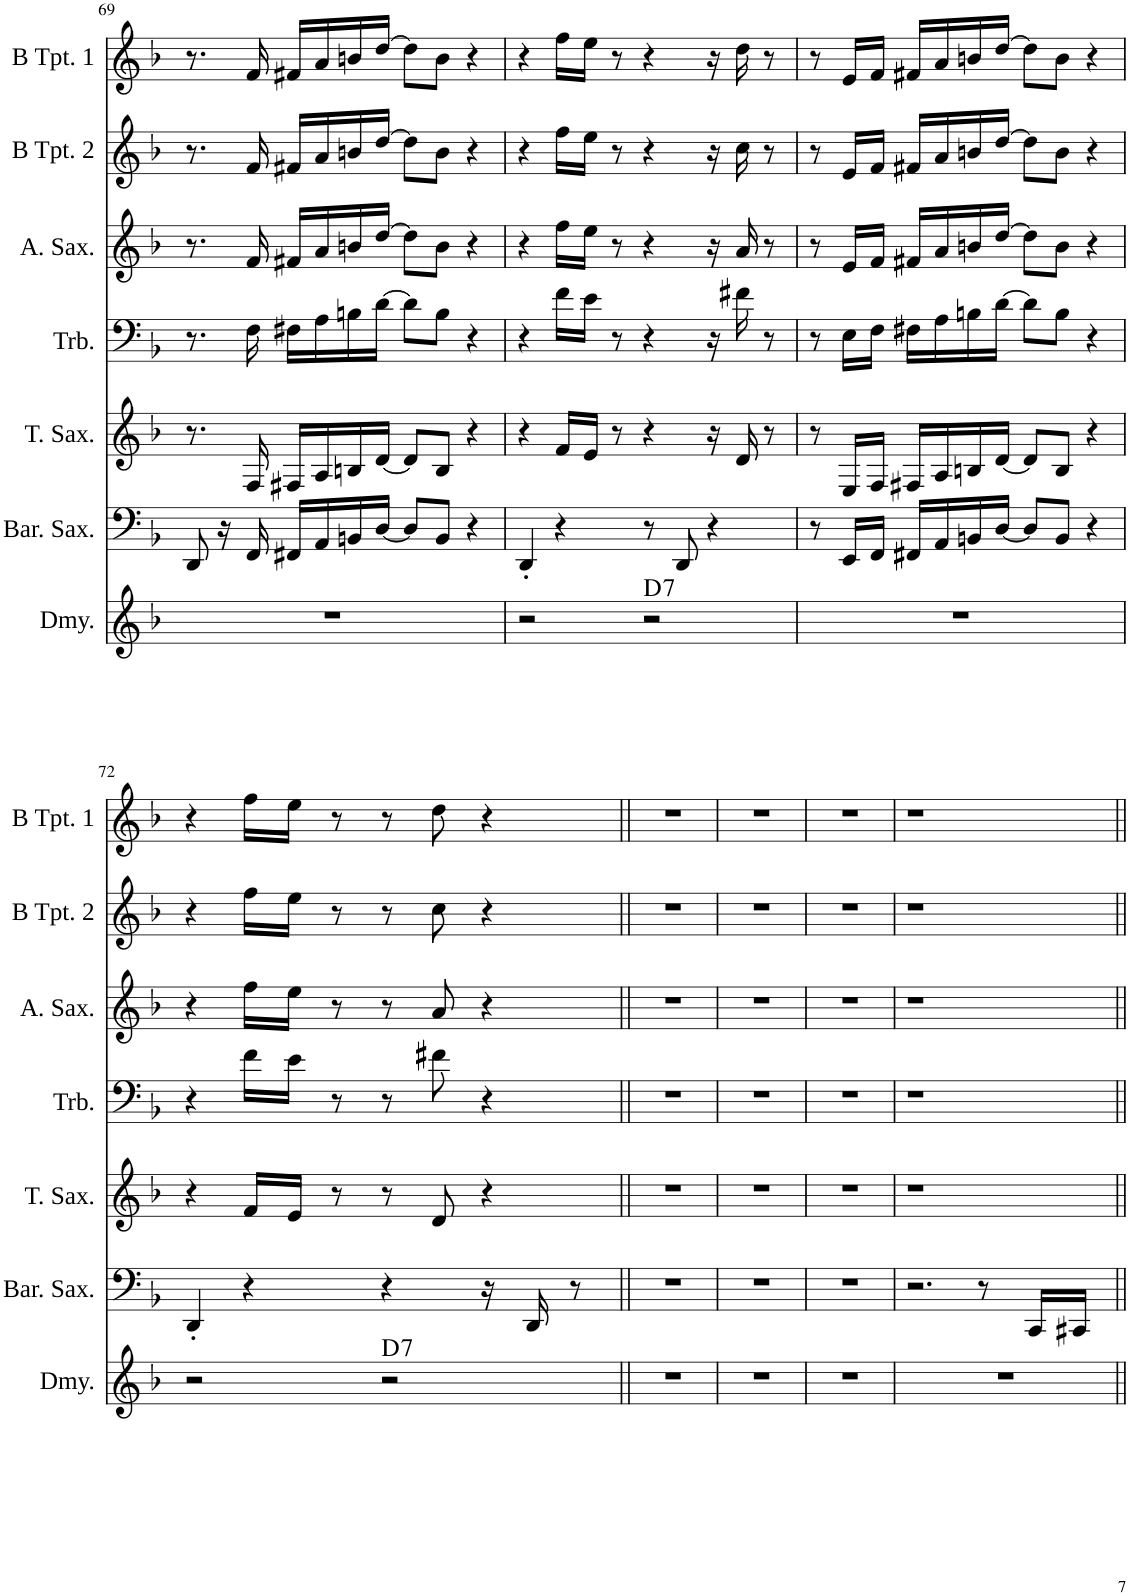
**kern	**harte	**kern	**kern	**kern	**kern	**kern	**kern
*part7	*part7	*part6	*part5	*part4	*part3	*part2	*part1
*staff7	*	*staff6	*staff5	*staff4	*staff3	*staff2	*staff1
*I"Dummy	*	*I"Baritone Saxophone	*I"Tenor Saxophone	*I"Trombone	*I"Alto Saxophone	*I"B Trumpet  2	*I"B Trumpet 1
*I'Dmy.	*	*I'Bar. Sax.	*I'T. Sax.	*I'Trb.	*I'A. Sax.	*I'B Tpt. 2	*I'B Tpt. 1
!!LO:PB:g=z
*clefG2	*	*clefF4	*clefG2	*clefF4	*clefG2	*clefG2	*clefG2
*ITrd7c12	*	*ITrd12c21	*ITrd8c14	*	*ITrd5c9	*ITrd1c2	*ITrd1c2
*k[b-]	*	*k[b-]	*k[b-]	*k[b-]	*k[b-]	*k[b-]	*k[b-]
*M4/4	*	*M4/4	*M4/4	*M4/4	*M4/4	*M4/4	*M4/4
=69	=69	=69	=69	=69	=69	=69	=69
1r	.	8DD/	8.r	8.r	8.r	8.r	8.r
.	.	16r	.	.	.	.	.
.	.	16FF/	16F/	16F\	16f/	16f/	16f/
.	.	16FF#X/LL	16F#X/LL	16F#X\LL	16f#X/LL	16f#X/LL	16f#X/LL
.	.	16AA/	16A/	16A\	16a/	16a/	16a/
.	.	16BBn/	16Bn/	16Bn\	16bn/	16bn/	16bn/
.	.	[16D/JJ	[16d/JJ	[16d\JJ	[16dd/JJ	[16dd/JJ	[16dd/JJ
.	.	8D/L]	8d/L]	8d\L]	8dd\L]	8dd\L]	8dd\L]
.	.	8BB/J	8B/J	8B\J	8b\J	8b\J	8b\J
.	.	4r	4r	4r	4r	4r	4r
=70	=70	=70	=70	=70	=70	=70	=70
2r	.	4DD'/	4r	4r	4r	4r	4r
.	.	4r	16f/LL	16f\LL	16ff\LL	16ff\LL	16ff\LL
.	.	.	16e/JJ	16e\JJ	16ee\JJ	16ee\JJ	16ee\JJ
.	.	.	8r	8r	8r	8r	8r
!	!LO:H:kt=7	!	!	!	!	!	!
2r	D:7	8r	4r	4r	4r	4r	4r
.	.	8DD/	.	.	.	.	.
.	.	4r	16r	16r	16r	16r	16r
.	.	.	16d/	16f#X\	16a/	16cc\	16dd\
.	.	.	8r	8r	8r	8r	8r
=71	=71	=71	=71	=71	=71	=71	=71
1r	.	8r	8r	8r	8r	8r	8r
.	.	16EE/LL	16E/LL	16E\LL	16e/LL	16e/LL	16e/LL
.	.	16FF/JJ	16F/JJ	16F\JJ	16f/JJ	16f/JJ	16f/JJ
.	.	16FF#X/LL	16F#X/LL	16F#X\LL	16f#X/LL	16f#X/LL	16f#X/LL
.	.	16AA/	16A/	16A\	16a/	16a/	16a/
.	.	16BBn/	16Bn/	16Bn\	16bn/	16bn/	16bn/
.	.	[16D/JJ	[16d/JJ	[16d\JJ	[16dd/JJ	[16dd/JJ	[16dd/JJ
.	.	8D/L]	8d/L]	8d\L]	8dd\L]	8dd\L]	8dd\L]
.	.	8BB/J	8B/J	8B\J	8b\J	8b\J	8b\J
.	.	4r	4r	4r	4r	4r	4r
!!LO:LB:g=z
=72	=72	=72	=72	=72	=72	=72	=72
2r	.	4DD'/	4r	4r	4r	4r	4r
.	.	4r	16f/LL	16f\LL	16ff\LL	16ff\LL	16ff\LL
.	.	.	16e/JJ	16e\JJ	16ee\JJ	16ee\JJ	16ee\JJ
.	.	.	8r	8r	8r	8r	8r
!	!LO:H:kt=7	!	!	!	!	!	!
2r	D:7	4r	8r	8r	8r	8r	8r
.	.	.	8d/	8f#X\	8a/	8cc\	8dd\
.	.	16r	4r	4r	4r	4r	4r
.	.	16DD/	.	.	.	.	.
.	.	8r	.	.	.	.	.
=73||	=73||	=73||	=73||	=73||	=73||	=73||	=73||
1r	.	1r	1r	1r	1r	1r	1r
=74	=74	=74	=74	=74	=74	=74	=74
1r	.	1r	1r	1r	1r	1r	1r
=75	=75	=75	=75	=75	=75	=75	=75
1r	.	1r	1r	1r	1r	1r	1r
=76	=76	=76	=76	=76	=76	=76	=76
1r	.	2.r	1r	1r	1r	1r	1r
.	.	8r	.	.	.	.	.
.	.	16CC/LL	.	.	.	.	.
.	.	16CC#X/JJ	.	.	.	.	.
=||	=||	=||	=||	=||	=||	=||	=||
*-	*-	*-	*-	*-	*-	*-	*-
